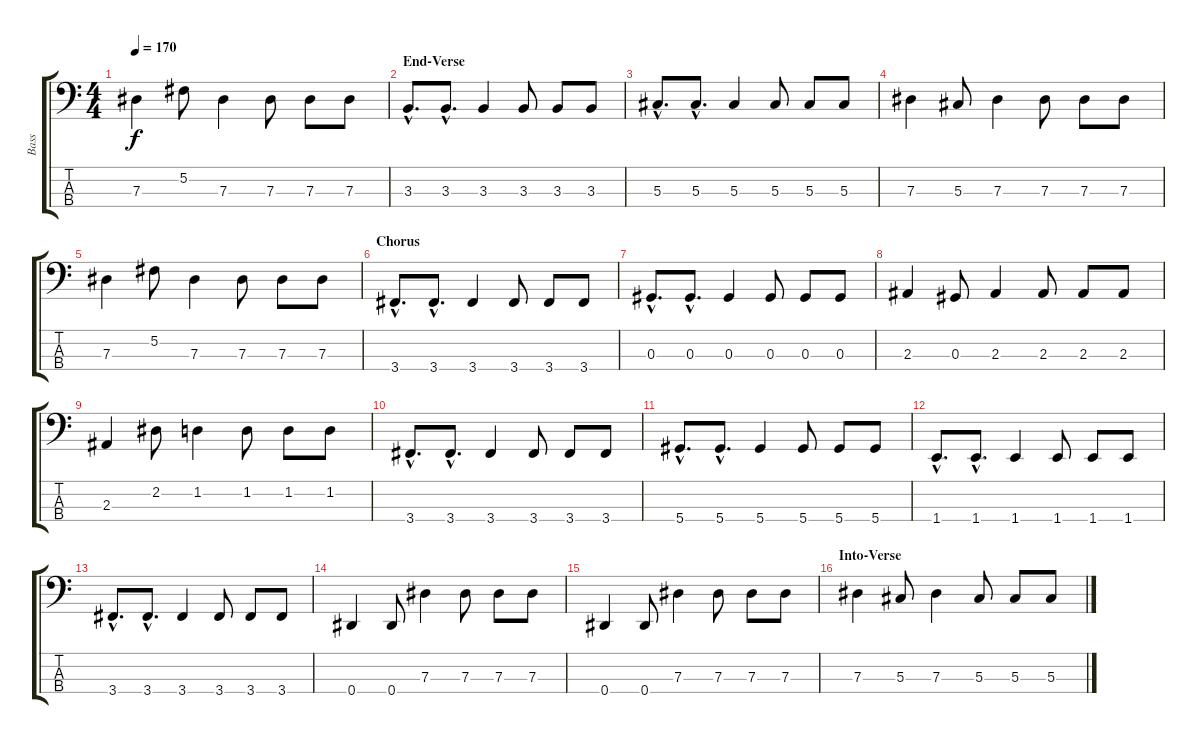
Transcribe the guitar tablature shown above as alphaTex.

\track ("Bass" "Bass") {instrument electricbassfinger}
\staff {score tabs}
\tuning (Gb2 Db2 Ab1 Eb1) {hide}
\ts (4 4)
\tempo 170
\clef f4
\ks c
7.3.4{dy f} 5.2.8 7.3.4 7.3.8 7.3.8 7.3.8 |
\section ("" "End-Verse")
3.3{hac}.8{d} 3.3{hac}.8{d} 3.3.4 3.3.8 3.3.8 3.3.8 |
5.3{hac}.8{d} 5.3{hac}.8{d} 5.3.4 5.3.8 5.3.8 5.3.8 |
7.3.4 5.3.8 7.3.4 7.3.8 7.3.8 7.3.8 |
7.3.4 5.2.8 7.3.4 7.3.8 7.3.8 7.3.8 |
\section ("" "Chorus")
3.4{hac}.8{d} 3.4{hac}.8{d} 3.4.4 3.4.8 3.4.8 3.4.8 |
0.3{hac}.8{d} 0.3{hac}.8{d} 0.3.4 0.3.8 0.3.8 0.3.8 |
2.3.4 0.3.8 2.3.4 2.3.8 2.3.8 2.3.8 |
2.3.4 2.2.8 1.2.4 1.2.8 1.2.8 1.2.8 |
3.4{hac}.8{d} 3.4{hac}.8{d} 3.4.4 3.4.8 3.4.8 3.4.8 |
5.4{hac}.8{d} 5.4{hac}.8{d} 5.4.4 5.4.8 5.4.8 5.4.8 |
1.4{hac}.8{d} 1.4{hac}.8{d} 1.4.4 1.4.8 1.4.8 1.4.8 |
3.4{hac}.8{d} 3.4{hac}.8{d} 3.4.4 3.4.8 3.4.8 3.4.8 |
0.4.4 0.4.8 7.3.4 7.3.8 7.3.8 7.3.8 |
0.4.4 0.4.8 7.3.4 7.3.8 7.3.8 7.3.8 |
\section ("" "Into-Verse")
7.3.4 5.3.8 7.3.4 5.3.8 5.3.8 5.3.8
